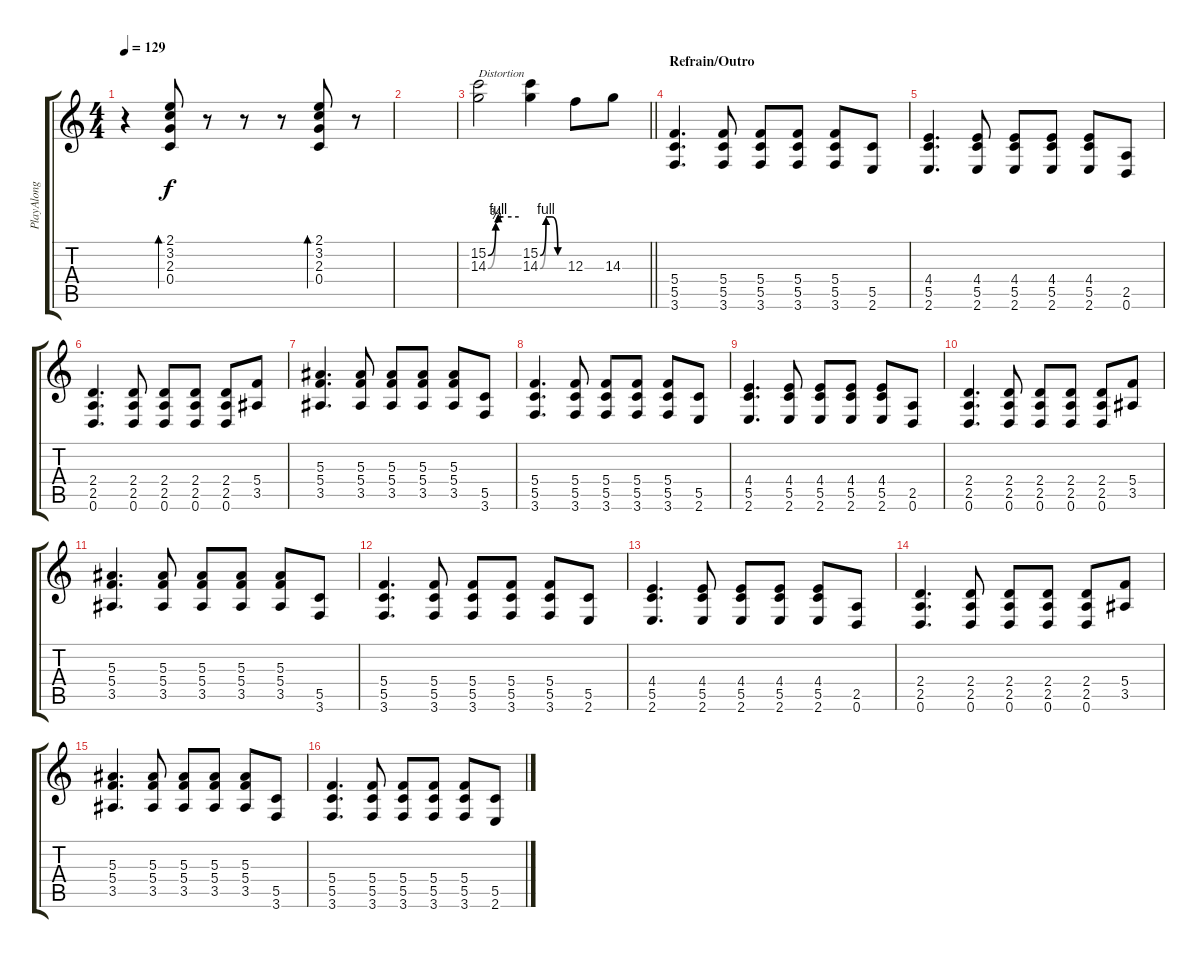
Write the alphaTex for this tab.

\track ("PlayAlong (für mitspielende)" "PlayAlong ") {instrument acousticguitarsteel}
\staff {score tabs}
\tuning (D4 A3 F3 C3 G2 D2) {hide}
\ts (4 4)
\tempo 129
\clef g2
\ks c
r.4{dy f} (2.1 3.2 2.3 0.4).8{bd 60} r.8 r.8 r.8 (2.1 3.2 2.3 0.4).8{bd 60} r.8 |
|
\barLineRight lightlight
(15.2{be (custom 0 0 15 3 20 4 30 4 60 4)} 14.3{be (custom 0 0 15 3 20 4 30 4 60 4)}).2{txt "Distortion"} (15.2{be (custom 0 0 15 4 30 4 45 0 60 0)} 14.3{be (custom 0 0 15 4 30 4 46 0 60 0)}).4 12.3.8 14.3.8 |
\section ("" "Refrain/Outro")
(5.4 5.5 3.6).4{d} (5.4 5.5 3.6).8 (5.4 5.5 3.6).8 (5.4 5.5 3.6).8 (5.4 5.5 3.6).8 (5.5 2.6).8 |
(4.4 5.5 2.6).4{d} (4.4 5.5 2.6).8 (4.4 5.5 2.6).8 (4.4 5.5 2.6).8 (4.4 5.5 2.6).8 (2.5 0.6).8 |
(2.4 2.5 0.6).4{d} (2.4 2.5 0.6).8 (2.4 2.5 0.6).8 (2.4 2.5 0.6).8 (2.4 2.5 0.6).8 (5.4 3.5).8 |
(5.3 5.4 3.5).4{d} (5.3 5.4 3.5).8 (5.3 5.4 3.5).8 (5.3 5.4 3.5).8 (5.3 5.4 3.5).8 (5.5 3.6).8 |
(5.4 5.5 3.6).4{d} (5.4 5.5 3.6).8 (5.4 5.5 3.6).8 (5.4 5.5 3.6).8 (5.4 5.5 3.6).8 (5.5 2.6).8 |
(4.4 5.5 2.6).4{d} (4.4 5.5 2.6).8 (4.4 5.5 2.6).8 (4.4 5.5 2.6).8 (4.4 5.5 2.6).8 (2.5 0.6).8 |
(2.4 2.5 0.6).4{d} (2.4 2.5 0.6).8 (2.4 2.5 0.6).8 (2.4 2.5 0.6).8 (2.4 2.5 0.6).8 (5.4 3.5).8 |
(5.3 5.4 3.5).4{d} (5.3 5.4 3.5).8 (5.3 5.4 3.5).8 (5.3 5.4 3.5).8 (5.3 5.4 3.5).8 (5.5 3.6).8 |
(5.4 5.5 3.6).4{d} (5.4 5.5 3.6).8 (5.4 5.5 3.6).8 (5.4 5.5 3.6).8 (5.4 5.5 3.6).8 (5.5 2.6).8 |
(4.4 5.5 2.6).4{d} (4.4 5.5 2.6).8 (4.4 5.5 2.6).8 (4.4 5.5 2.6).8 (4.4 5.5 2.6).8 (2.5 0.6).8 |
(2.4 2.5 0.6).4{d} (2.4 2.5 0.6).8 (2.4 2.5 0.6).8 (2.4 2.5 0.6).8 (2.4 2.5 0.6).8 (5.4 3.5).8 |
(5.3 5.4 3.5).4{d} (5.3 5.4 3.5).8 (5.3 5.4 3.5).8 (5.3 5.4 3.5).8 (5.3 5.4 3.5).8 (5.5 3.6).8 |
(5.4 5.5 3.6).4{d} (5.4 5.5 3.6).8 (5.4 5.5 3.6).8 (5.4 5.5 3.6).8 (5.4 5.5 3.6).8 (5.5 2.6).8
